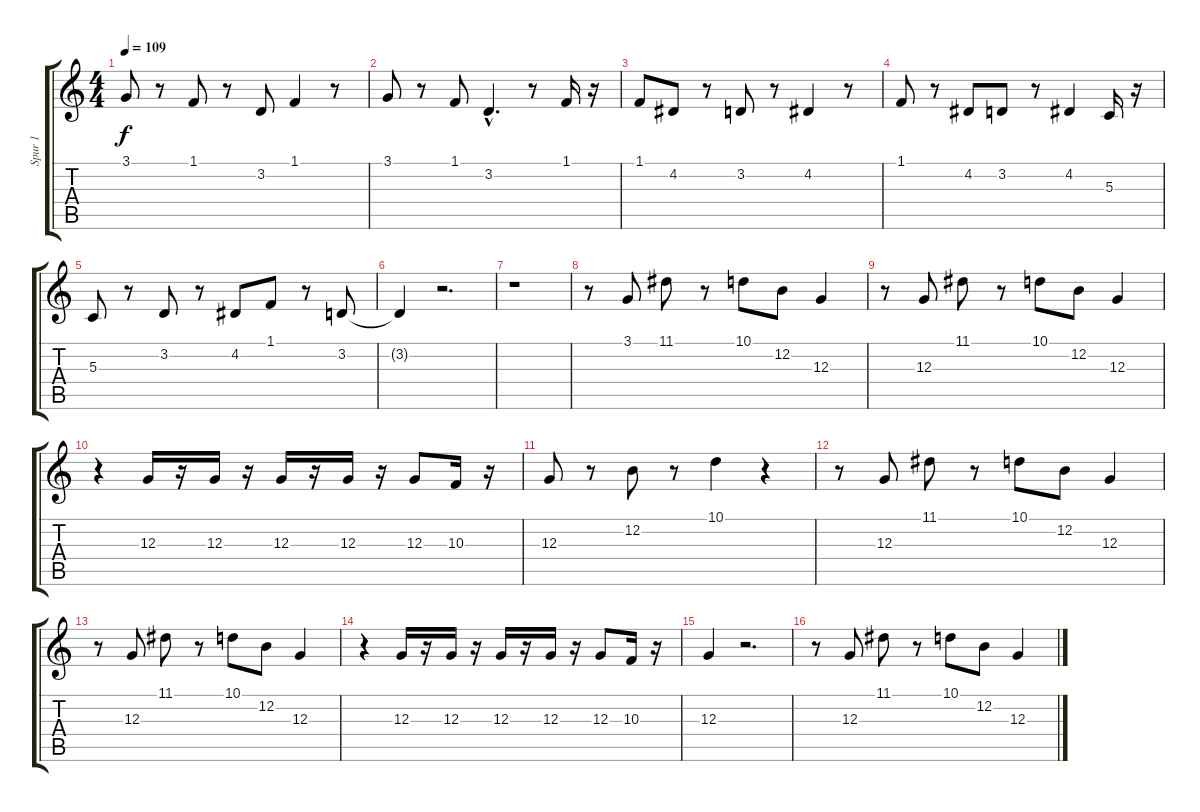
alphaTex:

\track ("Spur 1" "Spur 1") {instrument pad1newage}
\staff {score tabs}
\tuning (E4 B3 G3 D3 A2 E2) {hide}
\ts (4 4)
\tempo 109
\clef g2
\ks c
3.1.8{dy f} r.8 1.1.8 r.8 3.2.8 1.1.4 r.8 |
3.1.8 r.8 1.1.8 3.2{hac}.4{d} r.8 1.1.16 r.16 |
1.1.8 4.2.8 r.8 3.2.8 r.8 4.2.4 r.8 |
1.1.8 r.8 4.2.8 3.2.8 r.8 4.2.4 5.3.16 r.16 |
5.3.8 r.8 3.2.8 r.8 4.2.8 1.1.8 r.8 3.2.8 |
3.2{t}.4 r.2{d} |
r.1 |
r.8 3.1.8 11.1.8 r.8 10.1.8 12.2.8 12.3.4 |
r.8 12.3.8 11.1.8 r.8 10.1.8 12.2.8 12.3.4 |
r.4 12.3.16 r.16 12.3.16 r.16 12.3.16 r.16 12.3.16 r.16 12.3.8 10.3.16 r.16 |
12.3.8 r.8 12.2.8 r.8 10.1.4 r.4 |
r.8 12.3.8 11.1.8 r.8 10.1.8 12.2.8 12.3.4 |
r.8 12.3.8 11.1.8 r.8 10.1.8 12.2.8 12.3.4 |
r.4 12.3.16 r.16 12.3.16 r.16 12.3.16 r.16 12.3.16 r.16 12.3.8 10.3.16 r.16 |
12.3.4 r.2{d} |
r.8 12.3.8 11.1.8 r.8 10.1.8 12.2.8 12.3.4
